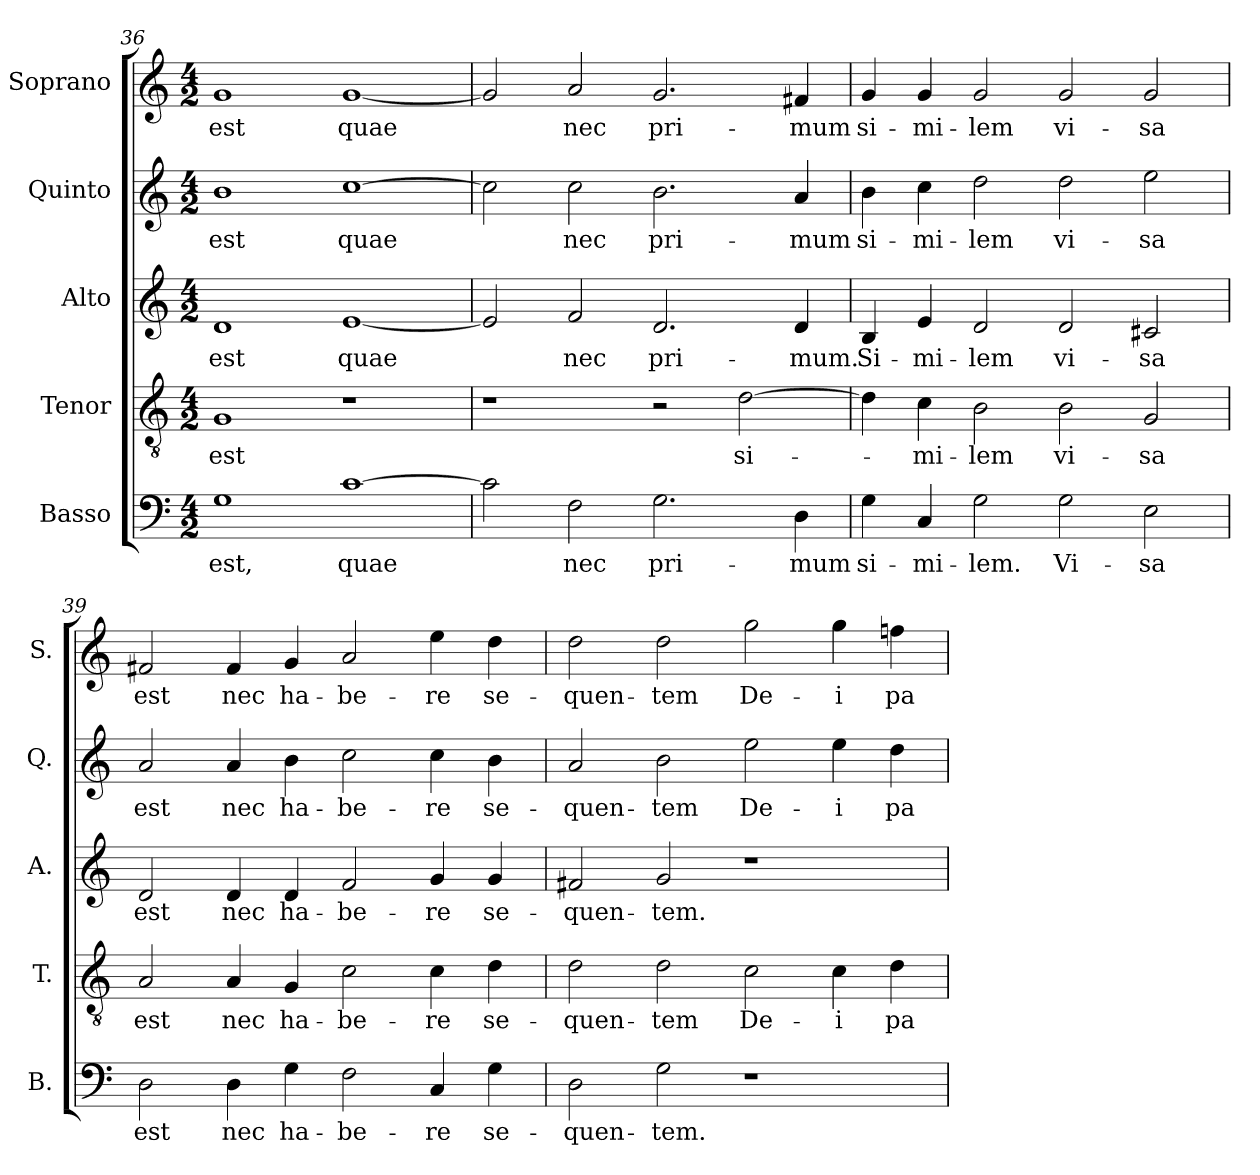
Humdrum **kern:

**kern	**text	**kern	**text	**kern	**text	**kern	**text	**kern	**text
*part5	*part5	*part4	*part4	*part3	*part3	*part2	*part2	*part1	*part1
*staff5	*staff5	*staff4	*staff4	*staff3	*staff3	*staff2	*staff2	*staff1	*staff1
*I"Basso	*	*I"Tenor	*	*I"Alto	*	*I"Quinto	*	*I"Soprano	*
*I'B.	*	*I'T.	*	*I'A.	*	*I'Q.	*	*I'S.	*
*clefF4	*	*clefGv2	*	*clefG2	*	*clefG2	*	*clefG2	*
*	*	*ITrd7c12	*	*	*	*	*	*	*
*k[]	*	*k[]	*	*k[]	*	*k[]	*	*k[]	*
*C:	*	*C:	*	*C:	*	*C:	*	*C:	*
*M4/2	*	*M4/2	*	*M4/2	*	*M4/2	*	*M4/2	*
=36	=36	=36	=36	=36	=36	=36	=36	=36	=36
!	!LO:LY:b:color=#000000	!	!	!	!	!	!	!	!
!	!	!	!LO:LY:b:color=#000000	!	!	!	!	!	!
!	!	!	!	!	!LO:LY:b:color=#000000	!	!	!	!
!	!	!	!	!	!	!	!LO:LY:b:color=#000000	!	!
!	!	!	!	!	!	!	!	!	!LO:LY:b:color=#000000
1Gi	est,	1GGi	est	1di	est	1bi	est	1gi	est
!	!LO:LY:b:color=#000000	!	!	!	!	!	!	!	!
!	!	!	!	!	!LO:LY:b:color=#000000	!	!	!	!
!	!	!	!	!	!	!	!LO:LY:b:color=#000000	!	!
!	!	!	!	!	!	!	!	!	!LO:LY:b:color=#000000
[1ci	quae	1r	.	[1ei	quae	[1cci	quae	[1gi	quae
=37	=37	=37	=37	=37	=37	=37	=37	=37	=37
2ci\]	.	1r	.	2ei/]	.	2cci\]	.	2gi/]	.
!	!LO:LY:b:color=#000000	!	!	!	!	!	!	!	!
!	!	!	!	!	!LO:LY:b:color=#000000	!	!	!	!
!	!	!	!	!	!	!	!LO:LY:b:color=#000000	!	!
!	!	!	!	!	!	!	!	!	!LO:LY:b:color=#000000
2Fi\	nec	.	.	2fi/	nec	2cci\	nec	2ai/	nec
!	!LO:LY:b:color=#000000	!	!	!	!	!	!	!	!
!	!	!	!	!	!LO:LY:b:color=#000000	!	!	!	!
!	!	!	!	!	!	!	!LO:LY:b:color=#000000	!	!
!	!	!	!	!	!	!	!	!	!LO:LY:b:color=#000000
2.Gi\	pri-	2r	.	2.di/	pri-	2.bi\	pri-	2.gi/	pri-
!	!	!	!LO:LY:b:color=#000000	!	!	!	!	!	!
.	.	[2Di\	si-	.	.	.	.	.	.
!	!LO:LY:b:color=#000000	!	!	!	!	!	!	!	!
!	!	!	!	!	!LO:LY:b:color=#000000	!	!	!	!
!	!	!	!	!	!	!	!LO:LY:b:color=#000000	!	!
!	!	!	!	!	!	!	!	!	!LO:LY:b:color=#000000
4Di\	-mum	.	.	4di/	-mum.	4ai/	-mum	4f#Xi/	-mum
=38	=38	=38	=38	=38	=38	=38	=38	=38	=38
!	!LO:LY:b:color=#000000	!	!	!	!	!	!	!	!
!	!	!	!	!	!LO:LY:b:color=#000000	!	!	!	!
!	!	!	!	!	!	!	!LO:LY:b:color=#000000	!	!
!	!	!	!	!	!	!	!	!	!LO:LY:b:color=#000000
4Gi\	si-	4Di\]	.	4Bi/	Si-	4bi\	si-	4gi/	si-
!	!LO:LY:b:color=#000000	!	!	!	!	!	!	!	!
!	!	!	!LO:LY:b:color=#000000	!	!	!	!	!	!
!	!	!	!	!	!LO:LY:b:color=#000000	!	!	!	!
!	!	!	!	!	!	!	!LO:LY:b:color=#000000	!	!
!	!	!	!	!	!	!	!	!	!LO:LY:b:color=#000000
4Ci/	-mi-	4Ci\	-mi-	4ei/	-mi-	4cci\	-mi-	4gi/	-mi-
!	!LO:LY:b:color=#000000	!	!	!	!	!	!	!	!
!	!	!	!LO:LY:b:color=#000000	!	!	!	!	!	!
!	!	!	!	!	!LO:LY:b:color=#000000	!	!	!	!
!	!	!	!	!	!	!	!LO:LY:b:color=#000000	!	!
!	!	!	!	!	!	!	!	!	!LO:LY:b:color=#000000
2Gi\	-lem.	2BBi\	-lem	2di/	-lem	2ddi\	-lem	2gi/	-lem
!	!LO:LY:b:color=#000000	!	!	!	!	!	!	!	!
!	!	!	!LO:LY:b:color=#000000	!	!	!	!	!	!
!	!	!	!	!	!LO:LY:b:color=#000000	!	!	!	!
!	!	!	!	!	!	!	!LO:LY:b:color=#000000	!	!
!	!	!	!	!	!	!	!	!	!LO:LY:b:color=#000000
2Gi\	Vi-	2BBi\	vi-	2di/	vi-	2ddi\	vi-	2gi/	vi-
!	!LO:LY:b:color=#000000	!	!	!	!	!	!	!	!
!	!	!	!LO:LY:b:color=#000000	!	!	!	!	!	!
!	!	!	!	!	!LO:LY:b:color=#000000	!	!	!	!
!	!	!	!	!	!	!	!LO:LY:b:color=#000000	!	!
!	!	!	!	!	!	!	!	!	!LO:LY:b:color=#000000
2Ei\	-sa	2GGi/	-sa	2c#Xi/	-sa	2eei\	-sa	2gi/	-sa
!!LO:LB:g=z
=39	=39	=39	=39	=39	=39	=39	=39	=39	=39
!	!LO:LY:b:color=#000000	!	!	!	!	!	!	!	!
!	!	!	!LO:LY:b:color=#000000	!	!	!	!	!	!
!	!	!	!	!	!LO:LY:b:color=#000000	!	!	!	!
!	!	!	!	!	!	!	!LO:LY:b:color=#000000	!	!
!	!	!	!	!	!	!	!	!	!LO:LY:b:color=#000000
2Di\	est	2AAi/	est	2di/	est	2ai/	est	2f#Xi/	est
!	!LO:LY:b:color=#000000	!	!	!	!	!	!	!	!
!	!	!	!LO:LY:b:color=#000000	!	!	!	!	!	!
!	!	!	!	!	!LO:LY:b:color=#000000	!	!	!	!
!	!	!	!	!	!	!	!LO:LY:b:color=#000000	!	!
!	!	!	!	!	!	!	!	!	!LO:LY:b:color=#000000
4Di\	nec	4AAi/	nec	4di/	nec	4ai/	nec	4f#i/	nec
!	!LO:LY:b:color=#000000	!	!	!	!	!	!	!	!
!	!	!	!LO:LY:b:color=#000000	!	!	!	!	!	!
!	!	!	!	!	!LO:LY:b:color=#000000	!	!	!	!
!	!	!	!	!	!	!	!LO:LY:b:color=#000000	!	!
!	!	!	!	!	!	!	!	!	!LO:LY:b:color=#000000
4Gi\	ha-	4GGi/	ha-	4di/	ha-	4bi\	ha-	4gi/	ha-
!	!LO:LY:b:color=#000000	!	!	!	!	!	!	!	!
!	!	!	!LO:LY:b:color=#000000	!	!	!	!	!	!
!	!	!	!	!	!LO:LY:b:color=#000000	!	!	!	!
!	!	!	!	!	!	!	!LO:LY:b:color=#000000	!	!
!	!	!	!	!	!	!	!	!	!LO:LY:b:color=#000000
2Fi\	-be-	2Ci\	-be-	2fi/	-be-	2cci\	-be-	2ai/	-be-
!	!LO:LY:b:color=#000000	!	!	!	!	!	!	!	!
!	!	!	!LO:LY:b:color=#000000	!	!	!	!	!	!
!	!	!	!	!	!LO:LY:b:color=#000000	!	!	!	!
!	!	!	!	!	!	!	!LO:LY:b:color=#000000	!	!
!	!	!	!	!	!	!	!	!	!LO:LY:b:color=#000000
4Ci/	-re	4Ci\	-re	4gi/	-re	4cci\	-re	4eei\	-re
!	!LO:LY:b:color=#000000	!	!	!	!	!	!	!	!
!	!	!	!LO:LY:b:color=#000000	!	!	!	!	!	!
!	!	!	!	!	!LO:LY:b:color=#000000	!	!	!	!
!	!	!	!	!	!	!	!LO:LY:b:color=#000000	!	!
!	!	!	!	!	!	!	!	!	!LO:LY:b:color=#000000
4Gi\	se-	4Di\	se-	4gi/	se-	4bi\	se-	4ddi\	se-
=40	=40	=40	=40	=40	=40	=40	=40	=40	=40
!	!LO:LY:b:color=#000000	!	!	!	!	!	!	!	!
!	!	!	!LO:LY:b:color=#000000	!	!	!	!	!	!
!	!	!	!	!	!LO:LY:b:color=#000000	!	!	!	!
!	!	!	!	!	!	!	!LO:LY:b:color=#000000	!	!
!	!	!	!	!	!	!	!	!	!LO:LY:b:color=#000000
2Di\	-quen-	2Di\	-quen-	2f#Xi/	-quen-	2ai/	-quen-	2ddi\	-quen-
!	!LO:LY:b:color=#000000	!	!	!	!	!	!	!	!
!	!	!	!LO:LY:b:color=#000000	!	!	!	!	!	!
!	!	!	!	!	!LO:LY:b:color=#000000	!	!	!	!
!	!	!	!	!	!	!	!LO:LY:b:color=#000000	!	!
!	!	!	!	!	!	!	!	!	!LO:LY:b:color=#000000
2Gi\	-tem.	2Di\	-tem	2gi/	-tem.	2bi\	-tem	2ddi\	-tem
!	!	!	!LO:LY:b:color=#000000	!	!	!	!	!	!
!	!	!	!	!	!	!	!LO:LY:b:color=#000000	!	!
!	!	!	!	!	!	!	!	!	!LO:LY:b:color=#000000
1r	.	2Ci\	De-	1r	.	2eei\	De-	2ggi\	De-
!	!	!	!LO:LY:b:color=#000000	!	!	!	!	!	!
!	!	!	!	!	!	!	!LO:LY:b:color=#000000	!	!
!	!	!	!	!	!	!	!	!	!LO:LY:b:color=#000000
.	.	4Ci\	-i	.	.	4eei\	-i	4ggi\	-i
!	!	!	!LO:LY:b:color=#000000	!	!	!	!	!	!
!	!	!	!	!	!	!	!LO:LY:b:color=#000000	!	!
!	!	!	!	!	!	!	!	!	!LO:LY:b:color=#000000
.	.	4Di\	pa-	.	.	4ddi\	pa-	4ffni\	pa-
=	=	=	=	=	=	=	=	=	=
*-	*-	*-	*-	*-	*-	*-	*-	*-	*-
